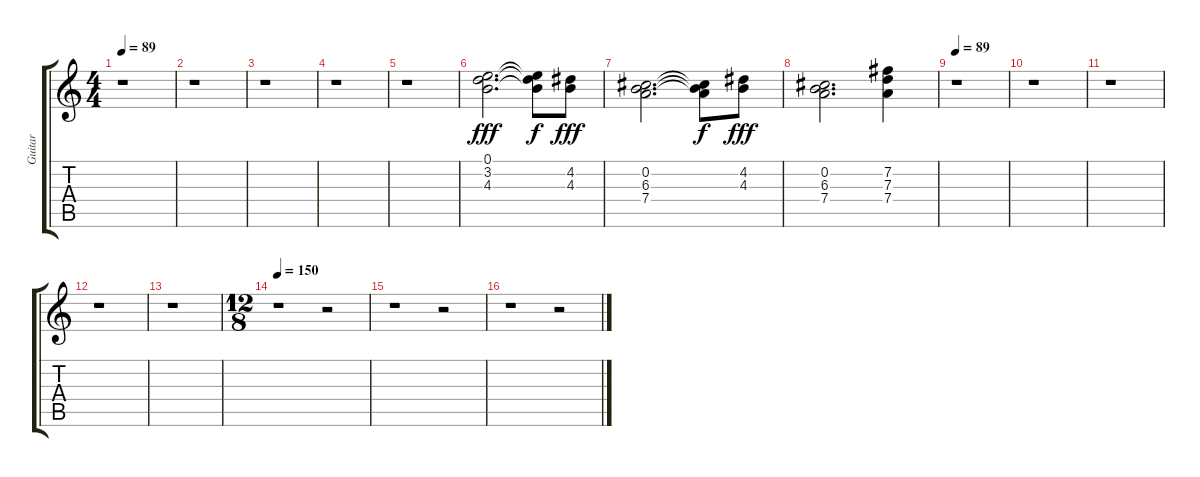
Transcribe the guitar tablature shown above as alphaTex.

\track ("Guitar" "Guitar") {instrument acousticguitarnylon}
\staff {score tabs}
\tuning (E4 B3 G3 D3 A2 E2) {hide}
\ts (4 4)
\tempo 89
\clef g2
\ks c
r.1{dy fff} |
r.1 |
r.1 |
r.1 |
r.1 |
(0.1 3.2 4.3).2{d} (0.1{t} 3.2{t} 4.3{t}).8{dy f} (4.2 4.3).8{dy fff} |
(0.2 6.3 7.4).2{d} (0.2{t} 6.3{t} 7.4{t}).8{dy f} (4.2 4.3).8{dy fff} |
(0.2 6.3 7.4).2{d} (7.2 7.3 7.4).4 |
\tempo 89
r.1 |
r.1 |
r.1 |
r.1 |
r.1 |
\ts (12 8)
\tempo 150
r.1 r.2 |
r.1 r.2 |
r.1 r.2
